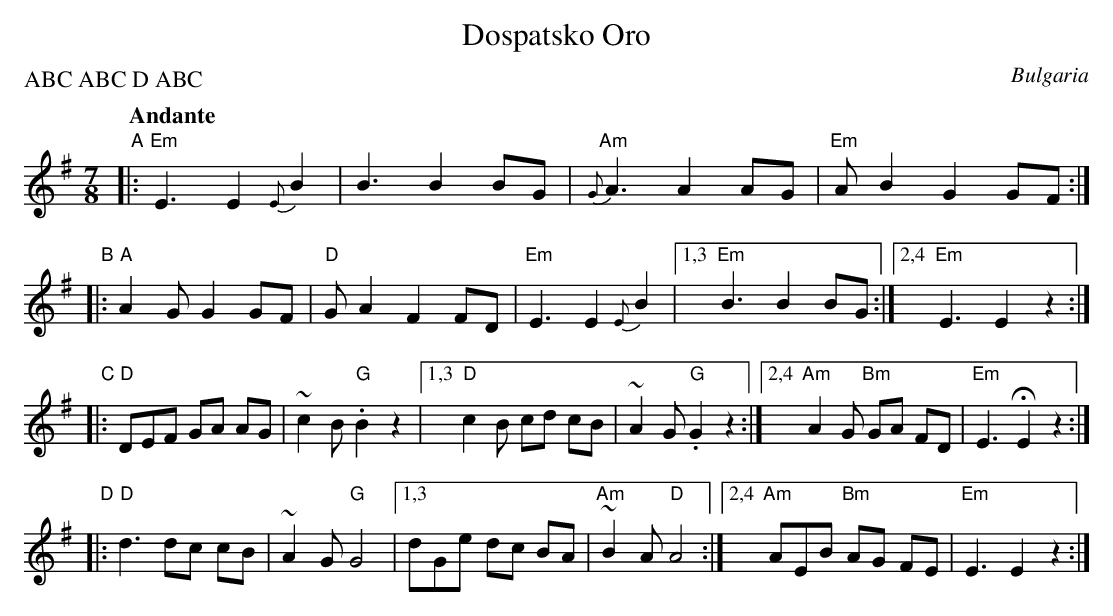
X:1
T: Dospatsko Oro
O: Bulgaria
Q: "Andante"
L: 1/8
M: 7/8
P: ABC ABC D ABC
K: Em
"A"\
|: "Em"E3 E2 {E}B2 | B3 B2 BG \
| "Am"{G}A3 A2 AG | "Em"AB2 G2 GF :|
"B"\
|: "A"A2G G2 GF | "D"GA2 F2 FD \
| "Em"E3 E2 {E}B2 |1,3 "Em"B3 B2 BG :|2,4 "Em"E3 E2 z2 :|
"C"\
|: "D"DEF GA AG | ~c2 B "G".B2 z2 \
|1,3 "D"c2B cd cB | ~A2G "G".G2 z2 \
:|2,4 "Am"A2G "Bm"GA FD | "Em"E3 HE2 z2 :|
"D"\
|: "D"d3 dc cB | ~A2G "G"G4 \
|1,3 dGe dc BA | "Am"~B2A "D"A4 \
:|2,4 "Am"AEB "Bm"AG FE | "Em"E3 E2 z2 :|
